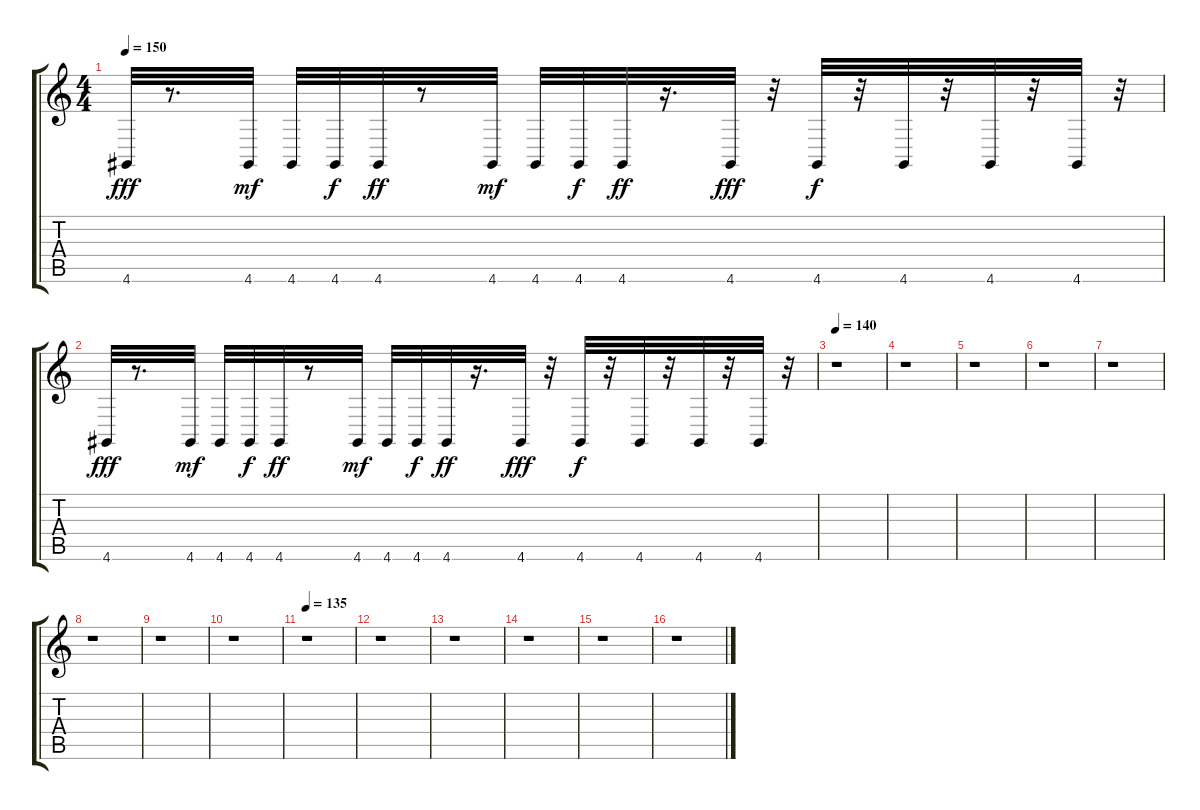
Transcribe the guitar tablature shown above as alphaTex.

\track "" {instrument timpani}
\staff {score tabs}
\tuning (E4 B3 G3 D3 A2 E2) {hide}
\ts (4 4)
\tempo 150
\clef g2
\ks c
4.6.32{dy fff} r.8{d} 4.6.32{dy mf} 4.6.32 4.6.32{dy f} 4.6.32{dy ff} r.8 4.6.32{dy mf} 4.6.32 4.6.32{dy f} 4.6.32{dy ff} r.16{d} 4.6.32{dy fff} r.32 4.6.32{dy f} r.32 4.6.32 r.32 4.6.32 r.32 4.6.32 r.32 |
4.6.32{dy fff} r.8{d} 4.6.32{dy mf} 4.6.32 4.6.32{dy f} 4.6.32{dy ff} r.8 4.6.32{dy mf} 4.6.32 4.6.32{dy f} 4.6.32{dy ff} r.16{d} 4.6.32{dy fff} r.32 4.6.32{dy f} r.32 4.6.32 r.32 4.6.32 r.32 4.6.32 r.32 |
\tempo 140
r.1 |
r.1 |
r.1 |
r.1 |
r.1 |
r.1 |
r.1 |
r.1 |
\tempo 135
r.1 |
r.1 |
r.1 |
r.1 |
r.1 |
r.1
